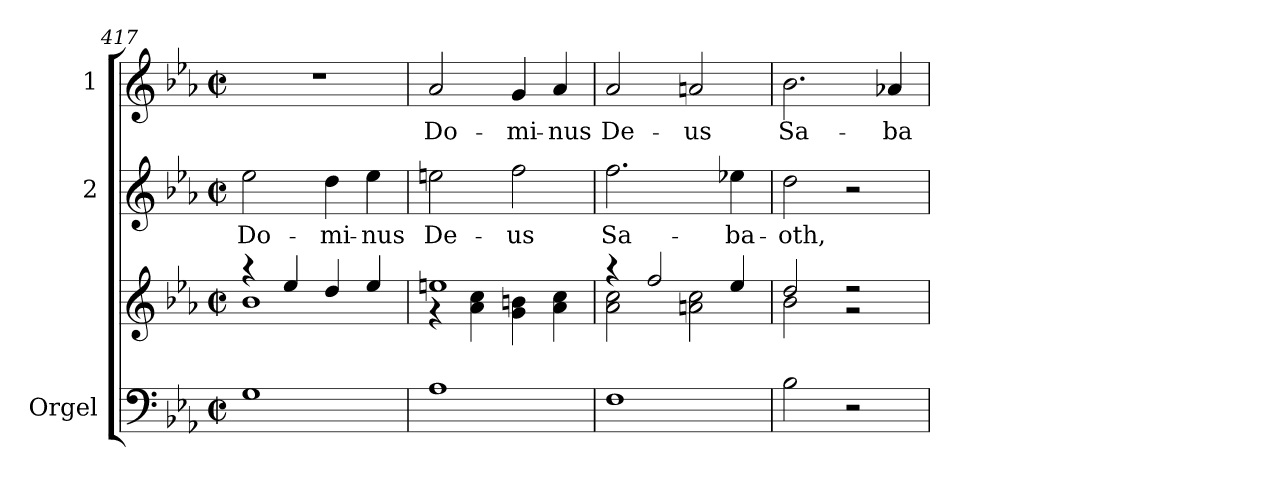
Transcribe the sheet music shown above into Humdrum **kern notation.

**kern	**kern	**kern	**text	**kern	**text
*part3	*part3	*part2	*part2	*part1	*part1
*staff4	*staff3	*staff2	*staff2	*staff1	*staff1
*I"Orgel	*	*I"2	*	*I"1	*
*I'Org.	*	*	*	*	*
*clefF4	*clefG2	*clefG2	*	*clefG2	*
*k[b-e-a-]	*k[b-e-a-]	*k[b-e-a-]	*	*k[b-e-a-]	*
*E-:	*E-:	*E-:	*	*E-:	*
*M2/2	*M2/2	*M2/2	*	*M2/2	*
*met(c|)	*met(c|)	*met(c|)	*	*met(c|)	*
=417	=417	=417	=417	=417	=417
*	*^	*	*	*	*
!	!	!	!	!LO:LY:b	!	!
1G	4rgg	1b-	2ee-\	Do-	1r	.
.	4ee-/	.	.	.	.	.
!	!	!	!	!LO:LY:b	!	!
.	4dd/	.	4dd\	-mi-	.	.
!	!	!	!	!LO:LY:b	!	!
.	4ee-/	.	4ee-\	-nus	.	.
=418	=418	=418	=418	=418	=418	=418
!	!	!	!	!LO:LY:b	!	!LO:LY:b
1A-	1een	4rg	2een\	De-	2a-/	Do-
.	.	4a-\ 4cc\	.	.	.	.
!	!	!	!	!LO:LY:b	!	!LO:LY:b
.	.	4g\ 4bn\	2ff\	-us	4g/	-mi-
!	!	!	!	!	!	!LO:LY:b
.	.	4a-\ 4cc\	.	.	4a-/	-nus
=419	=419	=419	=419	=419	=419	=419
!	!	!	!	!LO:LY:b	!	!LO:LY:b
1F	4raa	2a-\ 2cc\	2.ff\	Sa-	2a-/	De-
.	2ff/	.	.	.	.	.
!	!	!	!	!	!	!LO:LY:b
.	.	2an\ 2cc\	.	.	2an/	-us
!	!	!	!	!LO:LY:b	!	!
.	4ee-/	.	4ee-X\	-ba-	.	.
!!LO:LB:g=z
=420	=420	=420	=420	=420	=420	=420
!	!	!	!	!LO:LY:b	!	!LO:LY:b
2B-\	2dd/	2b-\	2dd\	-oth,	2.b-\	Sa-
2r	2r	2r	2r	.	.	.
!	!	!	!	!	!	!LO:LY:b
.	.	.	.	.	4a-X/	-ba-
*	*v	*v	*	*	*	*
=	=	=	=	=	=
*-	*-	*-	*-	*-	*-
